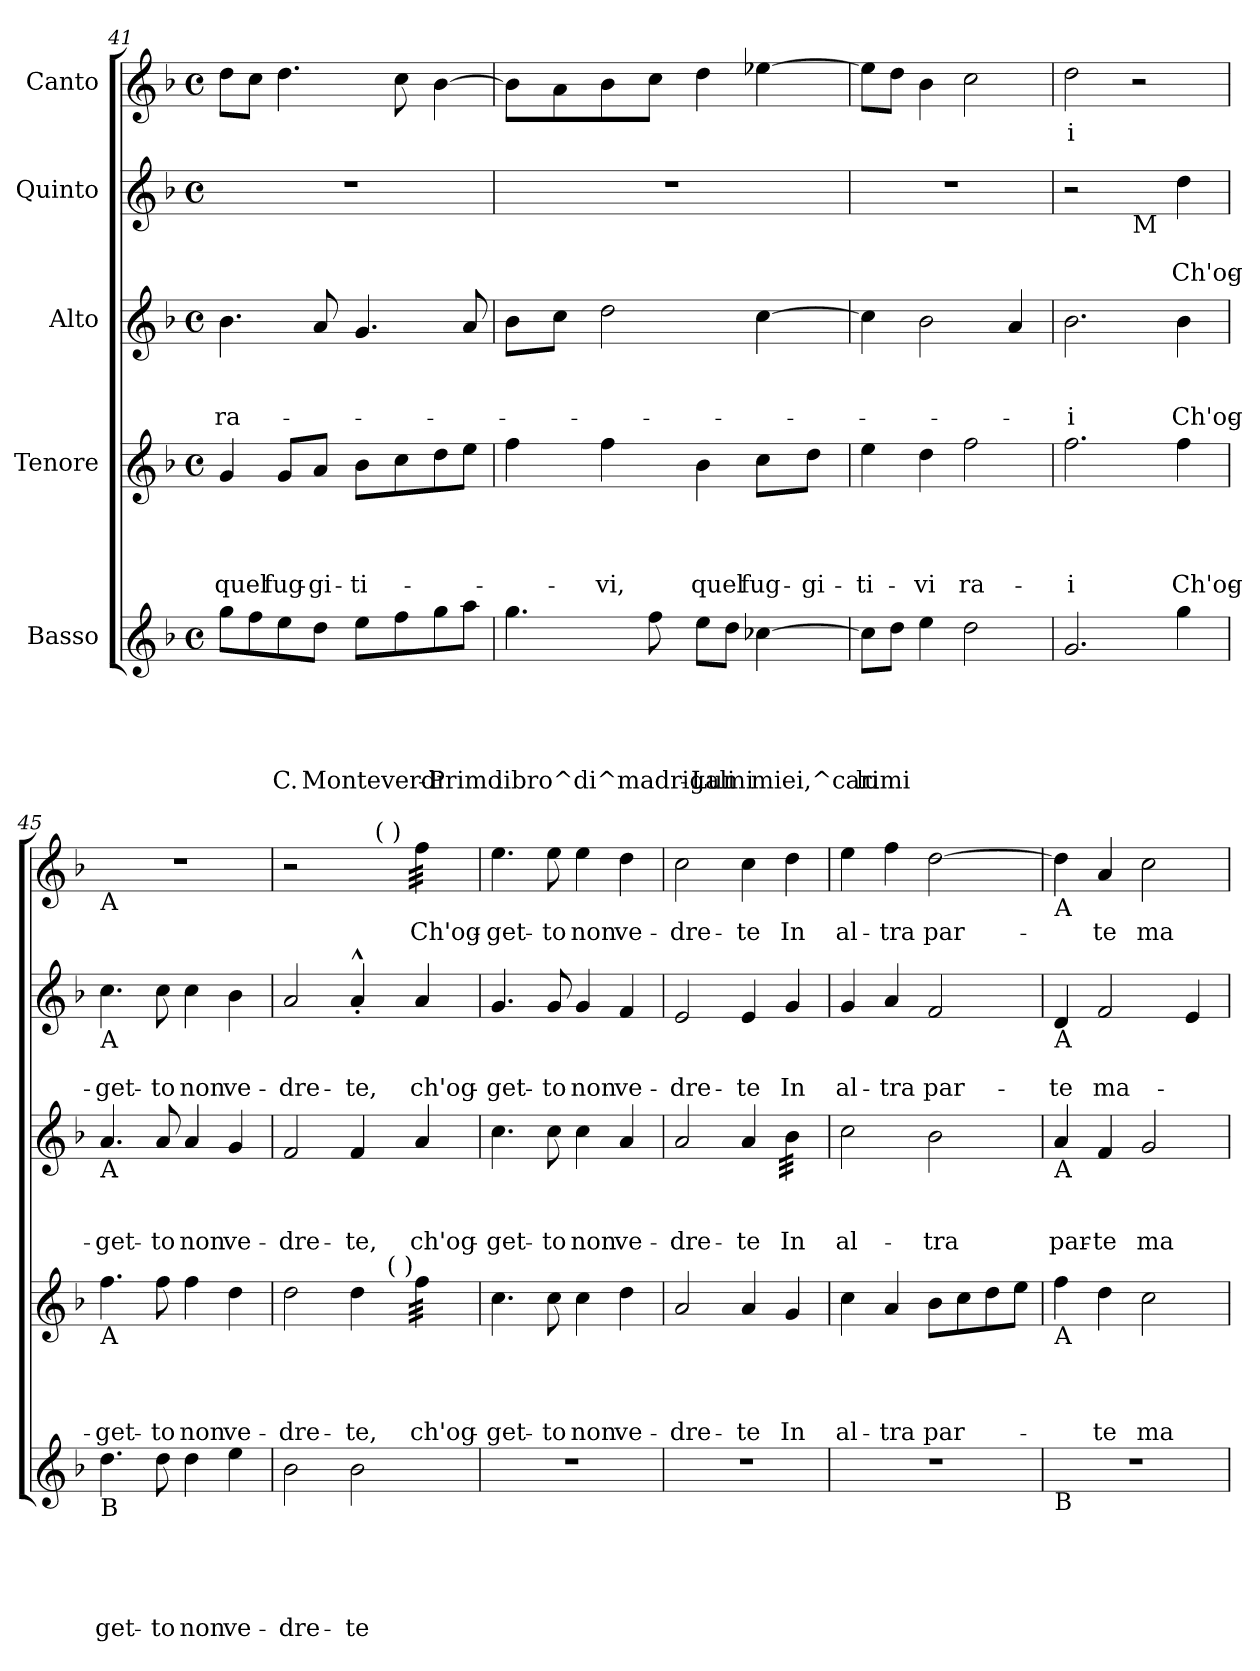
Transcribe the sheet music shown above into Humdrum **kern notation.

**kern	**text	**text	**text	**text	**text	**kern	**text	**text	**text	**text	**kern	**text	**text	**text	**kern	**text	**text	**kern	**text
*part5	*part5	*part5	*part5	*part5	*part5	*part4	*part4	*part4	*part4	*part4	*part3	*part3	*part3	*part3	*part2	*part2	*part2	*part1	*part1
*staff5	*staff5	*staff5	*staff5	*staff5	*staff5	*staff4	*staff4	*staff4	*staff4	*staff4	*staff3	*staff3	*staff3	*staff3	*staff2	*staff2	*staff2	*staff1	*staff1
*I"Basso	*	*	*	*	*	*I"Tenore	*	*	*	*	*I"Alto	*	*	*	*I"Quinto	*	*	*I"Canto	*
*clefG2	*	*	*	*	*	*clefG2	*	*	*	*	*clefG2	*	*	*	*clefG2	*	*	*clefG2	*
*k[b-]	*	*	*	*	*	*k[b-]	*	*	*	*	*k[b-]	*	*	*	*k[b-]	*	*	*k[b-]	*
*F:	*	*	*	*	*	*F:	*	*	*	*	*F:	*	*	*	*F:	*	*	*F:	*
*M4/4	*	*	*	*	*	*M4/4	*	*	*	*	*M4/4	*	*	*	*M4/4	*	*	*M4/4	*
*met(c)	*	*	*	*	*	*met(c)	*	*	*	*	*met(c)	*	*	*	*met(c)	*	*	*met(c)	*
=41	=41	=41	=41	=41	=41	=41	=41	=41	=41	=41	=41	=41	=41	=41	=41	=41	=41	=41	=41
!	!	!	!	!	!	!	!	!	!	!LO:LY:b	!	!	!	!LO:LY:b	!	!	!	!	!
8gg\L	.	.	.	.	.	4g/	.	.	.	quel	4.b-\	.	.	ra-	1r	.	.	8dd\L	.
8ff\	.	.	.	.	.	.	.	.	.	.	.	.	.	.	.	.	.	8cc\J	.
!	!	!	!	!	!LO:LY:b	!	!	!	!	!LO:LY:b	!	!	!	!	!	!	!	!	!
8ee\	.	.	.	.	C.	8g/L	.	.	.	fug-	.	.	.	.	.	.	.	4.dd\	.
!	!	!	!	!	!LO:LY:b	!	!	!	!	!LO:LY:b	!	!	!	!	!	!	!	!	!
8dd\J	.	.	.	.	Monteverdi-	8a/J	.	.	.	-gi-	8a/	.	.	.	.	.	.	.	.
!	!	!	!	!	!	!	!	!	!	!LO:LY:b	!	!	!	!	!	!	!	!	!
8ee\L	.	.	.	.	.	8b-\L	.	.	.	-ti-	4.g/	.	.	.	.	.	.	.	.
8ff\	.	.	.	.	.	8cc\	.	.	.	.	.	.	.	.	.	.	.	8cc\	.
!	!	!	!	!	!LO:LY:b	!	!	!	!	!	!	!	!	!	!	!	!	!	!
8gg\	.	.	.	.	-Primo	8dd\	.	.	.	.	.	.	.	.	.	.	.	[>4b-\	.
8aa\J	.	.	.	.	.	8ee\J	.	.	.	.	8a/	.	.	.	.	.	.	.	.
=42	=42	=42	=42	=42	=42	=42	=42	=42	=42	=42	=42	=42	=42	=42	=42	=42	=42	=42	=42
!	!	!	!	!	!LO:LY:b	!	!	!	!	!	!	!	!	!	!	!	!	!	!
4.gg\	.	.	.	.	libro^di^madrigali-	4ff\	.	.	.	.	8b-\L	.	.	.	1r	.	.	8b-\L]	.
.	.	.	.	.	.	.	.	.	.	.	8cc\J	.	.	.	.	.	.	8a\	.
!	!	!	!	!	!	!	!	!	!	!LO:LY:b	!	!	!	!	!	!	!	!	!
.	.	.	.	.	.	4ff\	.	.	.	-vi,	2dd\	.	.	.	.	.	.	8b-\	.
8ff\	.	.	.	.	.	.	.	.	.	.	.	.	.	.	.	.	.	8cc\J	.
!	!	!	!	!	!LO:LY:b	!	!	!	!	!LO:LY:b	!	!	!	!	!	!	!	!	!
8ee\L	.	.	.	.	-Lumi	4b-\	.	.	.	quel	.	.	.	.	.	.	.	4dd\	.
8dd\J	.	.	.	.	.	.	.	.	.	.	.	.	.	.	.	.	.	.	.
!	!	!	!	!	!LO:LY:b	!	!	!	!	!LO:LY:b	!	!	!	!	!	!	!	!	!
[>4cc-X\	.	.	.	.	miei,^cari	8cc\L	.	.	.	fug-	[>4cc\	.	.	.	.	.	.	[>4ee-X\	.
!	!	!	!	!	!	!	!	!	!	!LO:LY:b	!	!	!	!	!	!	!	!	!
.	.	.	.	.	.	8dd\J	.	.	.	-gi-	.	.	.	.	.	.	.	.	.
=43	=43	=43	=43	=43	=43	=43	=43	=43	=43	=43	=43	=43	=43	=43	=43	=43	=43	=43	=43
!	!	!	!	!	!LO:LY:b	!	!	!	!	!LO:LY:b	!	!	!	!	!	!	!	!	!
8cc-\L]	.	.	.	.	lumi	4ee\	.	.	.	-ti-	4cc\]	.	.	.	1r	.	.	8ee-\L]	.
8dd\J	.	.	.	.	.	.	.	.	.	.	.	.	.	.	.	.	.	8dd\J	.
!	!	!	!	!	!	!	!	!	!	!LO:LY:b	!	!	!	!	!	!	!	!	!
4ee\	.	.	.	.	.	4dd\	.	.	.	-vi	2b-\	.	.	.	.	.	.	4b-\	.
!	!	!	!	!	!	!	!	!	!	!LO:LY:b	!	!	!	!	!	!	!	!	!
2dd\	.	.	.	.	.	2ff\	.	.	.	ra-	.	.	.	.	.	.	.	2cc\	.
.	.	.	.	.	.	.	.	.	.	.	4a/	.	.	.	.	.	.	.	.
=44	=44	=44	=44	=44	=44	=44	=44	=44	=44	=44	=44	=44	=44	=44	=44	=44	=44	=44	=44
!	!	!	!	!	!	!	!	!	!	!LO:LY:b	!	!	!	!LO:LY:b	!	!	!	!	!LO:LY:b
2.g/	.	.	.	.	.	2.ff\	.	.	.	-i	2.b-\	.	.	-i	2r	.	.	2dd\	-i
!	!	!	!	!	!	!	!	!	!	!	!	!	!	!	!LO:TX:b:t=M	!	!	!	!
.	.	.	.	.	.	.	.	.	.	.	.	.	.	.	4ryy	.	.	2r	.
!	!	!	!	!	!	!	!	!	!	!LO:LY:b	!	!	!	!LO:LY:b	!	!	!LO:LY:b	!	!
4gg\	.	.	.	.	.	4ff\	.	.	.	Ch'og-	4b-\	.	.	Ch'og-	4dd\	.	Ch'og-	.	.
!!LO:PB:g=z
=45	=45	=45	=45	=45	=45	=45	=45	=45	=45	=45	=45	=45	=45	=45	=45	=45	=45	=45	=45
!	!	!	!	!	!	!	!	!	!	!	!	!	!	!	!	!	!	!LO:TX:b:t=A	!
!	!	!	!	!	!	!	!	!	!	!	!	!	!	!	!LO:TX:b:t=A	!	!	!	!
!	!	!	!	!	!	!	!	!	!	!	!LO:TX:b:t=A	!	!	!	!	!	!	!	!
!	!	!	!	!	!	!LO:TX:b:t=A	!	!	!	!	!	!	!	!	!	!	!	!	!
!LO:TX:b:t=B	!	!	!	!	!	!	!	!	!	!	!	!	!	!	!	!	!	!	!
!	!	!	!	!	!LO:LY:b	!	!	!	!	!LO:LY:b	!	!	!	!LO:LY:b	!	!	!LO:LY:b	!	!
4.dd\	.	.	.	.	get-	4.ff\	.	.	.	-get-	4.a/	.	.	-get-	4.cc\	.	-get-	1r	.
!	!	!	!	!	!LO:LY:b	!	!	!	!	!LO:LY:b	!	!	!	!LO:LY:b	!	!	!LO:LY:b	!	!
8dd\	.	.	.	.	-to	8ff\	.	.	.	-to	8a/	.	.	-to	8cc\	.	-to	.	.
!	!	!	!	!	!LO:LY:b	!	!	!	!	!LO:LY:b	!	!	!	!LO:LY:b	!	!	!LO:LY:b	!	!
4dd\	.	.	.	.	non	4ff\	.	.	.	non	4a/	.	.	non	4cc\	.	non	.	.
!	!	!	!	!	!LO:LY:b	!	!	!	!	!LO:LY:b	!	!	!	!LO:LY:b	!	!	!LO:LY:b	!	!
4ee\	.	.	.	.	ve-	4dd\	.	.	.	ve-	4g/	.	.	ve-	4b-\	.	ve-	.	.
=46	=46	=46	=46	=46	=46	=46	=46	=46	=46	=46	=46	=46	=46	=46	=46	=46	=46	=46	=46
!	!	!	!	!	!LO:LY:b	!	!	!	!	!LO:LY:b	!	!	!	!LO:LY:b	!	!	!LO:LY:b	!	!
*	*	*	*	*	*	*^	*	*	*	*	*	*	*	*	*	*	*	*^	*
2b-\	.	.	.	.	-dre-	2dd\	2ryy	.	.	.	-dre-	2f/	.	.	-dre-	2a/	.	-dre-	2r	2ryy	.
!	!	!	!	!	!LO:LY:b	!	!	!	!	!	!LO:LY:b	!	!	!	!LO:LY:b	!	!	!LO:LY:b	!	!	!
2b-\	.	.	.	.	-te	4dd\	8ryy	.	.	.	-te,	4f/	.	.	-te,	4a^^<'</	.	-te,	4ryy	16.ryy	.
!	!	!	!	!	!	!	!	!	!	!	!	!	!	!	!	!	!	!	!	!LO:TX:a:t=( )	!
.	.	.	.	.	.	.	.	.	.	.	.	.	.	.	.	.	.	.	.	4ryy	.
!	!	!	!	!	!	!	!LO:TX:a:t=( )	!	!	!	!	!	!	!	!	!	!	!	!	!	!
.	.	.	.	.	.	.	4.ryy	.	.	.	.	.	.	.	.	.	.	.	.	.	.
!	!	!	!	!	!	!	!	!	!	!	!LO:LY:b	!	!	!	!LO:LY:b	!	!	!LO:LY:b	!	!	!LO:LY:b
*	*	*	*	*	*	*tremolo	*	*	*	*	*	*	*	*	*	*	*	*	*	*	*
*	*	*	*	*	*	*	*	*	*	*	*	*	*	*	*	*	*	*	*tremolo	*	*
.	.	.	.	.	.	32ff\LLL	.	.	.	.	ch'og-	4a/	.	.	ch'og-	4a/	.	ch'og-	32ff\LLL	.	Ch'og-
.	.	.	.	.	.	32ff\	.	.	.	.	.	.	.	.	.	.	.	.	32ff\	.	.
.	.	.	.	.	.	32ff\	.	.	.	.	.	.	.	.	.	.	.	.	32ff\	.	.
.	.	.	.	.	.	32ff\	.	.	.	.	.	.	.	.	.	.	.	.	32ff\	8ryy	.
.	.	.	.	.	.	32ff\	.	.	.	.	.	.	.	.	.	.	.	.	32ff\	.	.
.	.	.	.	.	.	32ff\	.	.	.	.	.	.	.	.	.	.	.	.	32ff\	.	.
.	.	.	.	.	.	32ff\	.	.	.	.	.	.	.	.	.	.	.	.	32ff\	.	.
.	.	.	.	.	.	32ff\JJJ	.	.	.	.	.	.	.	.	.	.	.	.	32ff\JJJ	32ryy	.
*	*	*	*	*	*	*	*	*	*	*	*	*	*	*	*	*	*	*	*Xtremolo	*	*
*	*	*	*	*	*	*Xtremolo	*	*	*	*	*	*	*	*	*	*	*	*	*	*	*
=47	=47	=47	=47	=47	=47	=47	=47	=47	=47	=47	=47	=47	=47	=47	=47	=47	=47	=47	=47	=47	=47
!	!	!	!	!	!	!	!	!	!	!	!LO:LY:b	!	!	!	!LO:LY:b	!	!	!LO:LY:b	!	!	!LO:LY:b
*	*	*	*	*	*	*v	*v	*	*	*	*	*	*	*	*	*	*	*	*v	*v	*
1r	.	.	.	.	.	4.cc\	.	.	.	-get-	4.cc\	.	.	-get-	4.g/	.	-get-	4.ee\	-get-
!	!	!	!	!	!	!	!	!	!	!LO:LY:b	!	!	!	!LO:LY:b	!	!	!LO:LY:b	!	!LO:LY:b
.	.	.	.	.	.	8cc\	.	.	.	-to	8cc\	.	.	-to	8g/	.	-to	8ee\	-to
!	!	!	!	!	!	!	!	!	!	!LO:LY:b	!	!	!	!LO:LY:b	!	!	!LO:LY:b	!	!LO:LY:b
.	.	.	.	.	.	4cc\	.	.	.	non	4cc\	.	.	non	4g/	.	non	4ee\	non
!	!	!	!	!	!	!	!	!	!	!LO:LY:b	!	!	!	!LO:LY:b	!	!	!LO:LY:b	!	!LO:LY:b
.	.	.	.	.	.	4dd\	.	.	.	ve-	4a/	.	.	ve-	4f/	.	ve-	4dd\	ve-
=48	=48	=48	=48	=48	=48	=48	=48	=48	=48	=48	=48	=48	=48	=48	=48	=48	=48	=48	=48
!	!	!	!	!	!	!	!	!	!	!LO:LY:b	!	!	!	!LO:LY:b	!	!	!LO:LY:b	!	!LO:LY:b
1r	.	.	.	.	.	2a/	.	.	.	-dre-	2a/	.	.	-dre-	2e/	.	-dre-	2cc\	-dre-
!	!	!	!	!	!	!	!	!	!	!LO:LY:b	!	!	!	!LO:LY:b	!	!	!LO:LY:b	!	!LO:LY:b
.	.	.	.	.	.	4a/	.	.	.	-te	4a/	.	.	-te	4e/	.	-te	4cc\	-te
!	!	!	!	!	!	!	!	!	!	!LO:LY:b	!	!	!	!LO:LY:b	!	!	!LO:LY:b	!	!LO:LY:b
*	*	*	*	*	*	*	*	*	*	*	*tremolo	*	*	*	*	*	*	*	*
.	.	.	.	.	.	4g/	.	.	.	In	32b-\LLL	.	.	In	4g/	.	In	4dd\	In
.	.	.	.	.	.	.	.	.	.	.	32b-\	.	.	.	.	.	.	.	.
.	.	.	.	.	.	.	.	.	.	.	32b-\	.	.	.	.	.	.	.	.
.	.	.	.	.	.	.	.	.	.	.	32b-\	.	.	.	.	.	.	.	.
.	.	.	.	.	.	.	.	.	.	.	32b-\	.	.	.	.	.	.	.	.
.	.	.	.	.	.	.	.	.	.	.	32b-\	.	.	.	.	.	.	.	.
.	.	.	.	.	.	.	.	.	.	.	32b-\	.	.	.	.	.	.	.	.
.	.	.	.	.	.	.	.	.	.	.	32b-\JJJ	.	.	.	.	.	.	.	.
*	*	*	*	*	*	*	*	*	*	*	*Xtremolo	*	*	*	*	*	*	*	*
=49	=49	=49	=49	=49	=49	=49	=49	=49	=49	=49	=49	=49	=49	=49	=49	=49	=49	=49	=49
!	!	!	!	!	!	!	!	!	!	!LO:LY:b	!	!	!	!LO:LY:b	!	!	!LO:LY:b	!	!LO:LY:b
1r	.	.	.	.	.	4cc\	.	.	.	al-	2cc\	.	.	al-	4g/	.	al-	4ee\	al-
!	!	!	!	!	!	!	!	!	!	!LO:LY:b	!	!	!	!	!	!	!LO:LY:b	!	!LO:LY:b
.	.	.	.	.	.	4a/	.	.	.	-tra	.	.	.	.	4a/	.	-tra	4ff\	-tra
!	!	!	!	!	!	!	!	!	!	!LO:LY:b	!	!	!	!LO:LY:b	!	!	!LO:LY:b	!	!LO:LY:b
.	.	.	.	.	.	8b-\L	.	.	.	par-	2b-\	.	.	-tra	2f/	.	par-	[<2dd\	par-
.	.	.	.	.	.	8cc\	.	.	.	.	.	.	.	.	.	.	.	.	.
.	.	.	.	.	.	8dd\	.	.	.	.	.	.	.	.	.	.	.	.	.
.	.	.	.	.	.	8ee\J	.	.	.	.	.	.	.	.	.	.	.	.	.
!!LO:LB:g=z
=50	=50	=50	=50	=50	=50	=50	=50	=50	=50	=50	=50	=50	=50	=50	=50	=50	=50	=50	=50
!	!	!	!	!	!	!	!	!	!	!	!	!	!	!	!	!	!	!LO:TX:b:t=A	!
!	!	!	!	!	!	!	!	!	!	!	!	!	!	!	!LO:TX:b:t=A	!	!	!	!
!	!	!	!	!	!	!	!	!	!	!	!LO:TX:b:t=A	!	!	!	!	!	!	!	!
!	!	!	!	!	!	!LO:TX:b:t=A	!	!	!	!	!	!	!	!	!	!	!	!	!
!LO:TX:b:t=B	!	!	!	!	!	!	!	!	!	!	!	!	!	!	!	!	!	!	!
!	!	!	!	!	!	!	!	!	!	!	!	!	!	!LO:LY:b	!	!	!LO:LY:b	!	!
1r	.	.	.	.	.	4ff\	.	.	.	.	4a/	.	.	par-	4d/	.	-te	4dd\]	.
!	!	!	!	!	!	!	!	!	!	!LO:LY:b	!	!	!	!LO:LY:b	!	!	!LO:LY:b	!	!LO:LY:b
.	.	.	.	.	.	4dd\	.	.	.	-te	4f/	.	.	-te	2f/	.	ma-	4a/	-te
!	!	!	!	!	!	!	!	!	!	!LO:LY:b	!	!	!	!LO:LY:b	!	!	!	!	!LO:LY:b
.	.	.	.	.	.	2cc\	.	.	.	ma-	2g/	.	.	ma-	.	.	.	2cc\	ma-
.	.	.	.	.	.	.	.	.	.	.	.	.	.	.	4e/	.	.	.	.
=	=	=	=	=	=	=	=	=	=	=	=	=	=	=	=	=	=	=	=
*-	*-	*-	*-	*-	*-	*-	*-	*-	*-	*-	*-	*-	*-	*-	*-	*-	*-	*-	*-
